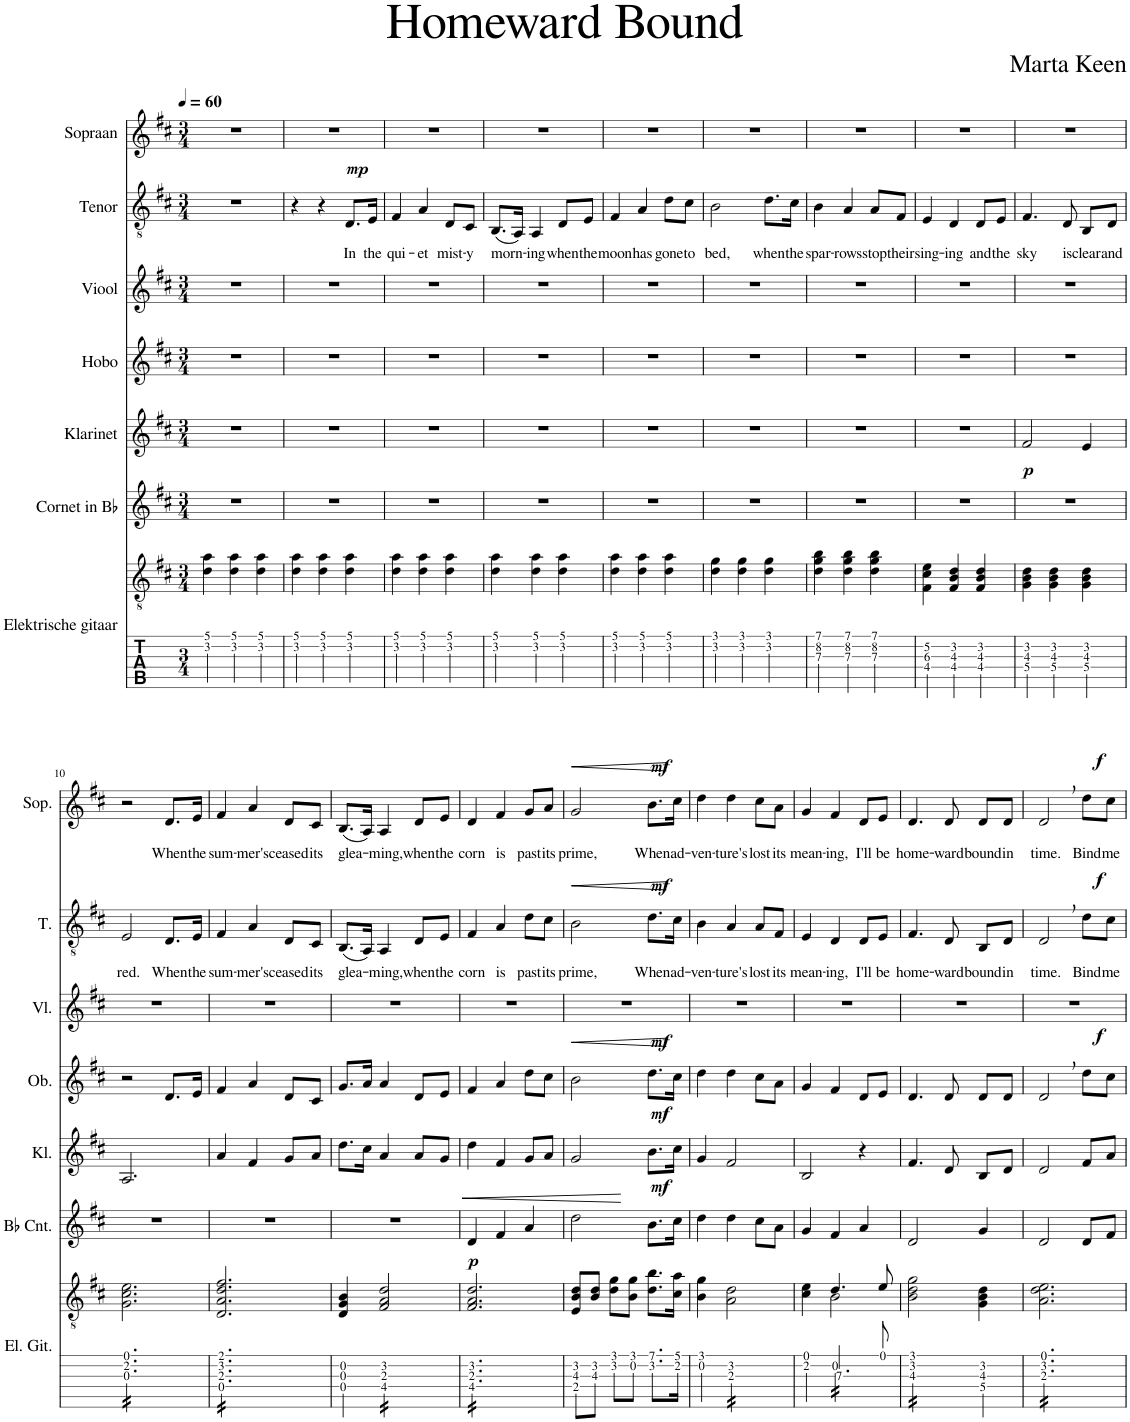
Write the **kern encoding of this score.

**kern	**kern	**kern	**dynam	**kern	**dynam	**kern	**dynam	**kern	**kern	**text	**dynam	**kern	**text	**dynam
*part7	*part7	*part6	*part6	*part5	*part5	*part4	*part4	*part3	*part2	*part2	*part2	*part1	*part1	*part1
*staff8	*staff7	*staff6	*staff6	*staff5	*staff5	*staff4	*staff4	*staff3	*staff2	*staff2	*staff2	*staff1	*staff1	*staff1
*I"Elektrische gitaar	*	*I"Cornet in Bb	*	*I"Klarinet	*	*I"Hobo	*	*I"Viool	*I"Tenor	*	*	*I"Sopraan	*	*
*I'El. Git.	*	*	*	*I'Kl.	*	*	*	*I'Vl.	*I'T.	*	*	*I'Sop.	*	*
*stria6	*	*	*	*	*	*	*	*	*	*	*	*	*	*
*	*clefGv2	*clefG2	*	*clefG2	*	*clefG2	*	*clefG2	*clefGv2	*	*	*clefG2	*	*
*	*	*ITrd1c2	*	*ITrd1c2	*	*	*	*	*	*	*	*	*	*
*k[f#c#]	*k[f#c#]	*k[f#c#]	*	*k[f#c#]	*	*k[f#c#]	*	*k[f#c#]	*k[f#c#]	*	*	*k[f#c#]	*	*
*M3/4	*M3/4	*M3/4	*	*M3/4	*	*M3/4	*	*M3/4	*M3/4	*	*	*M3/4	*	*
*MM60	*MM60	*MM60	*	*MM60	*	*MM60	*	*MM60	*MM60	*	*	*MM60	*	*
=1	=1	=1	=1	=1	=1	=1	=1	=1	=1	=1	=1	=1	=1	=1
4d\ 4a\	4d\ 4a\	2.r	.	2.r	.	2.r	.	2.r	2.r	.	.	2.r	.	.
4d\ 4a\	4d\ 4a\	.	.	.	.	.	.	.	.	.	.	.	.	.
4d\ 4a\	4d\ 4a\	.	.	.	.	.	.	.	.	.	.	.	.	.
=2	=2	=2	=2	=2	=2	=2	=2	=2	=2	=2	=2	=2	=2	=2
4d\ 4a\	4d\ 4a\	2.r	.	2.r	.	2.r	.	2.r	4r	.	.	2.r	.	.
4d\ 4a\	4d\ 4a\	.	.	.	.	.	.	.	4r	.	.	.	.	.
!	!	!	!	!	!	!	!	!	!	!LO:LY:b	!LO:DY:a	!	!	!
4d\ 4a\	4d\ 4a\	.	.	.	.	.	.	.	8.D/L	In	mp	.	.	.
!	!	!	!	!	!	!	!	!	!	!LO:LY:b	!	!	!	!
.	.	.	.	.	.	.	.	.	16E/Jk	the	.	.	.	.
=3	=3	=3	=3	=3	=3	=3	=3	=3	=3	=3	=3	=3	=3	=3
!	!	!	!	!	!	!	!	!	!	!LO:LY:b	!	!	!	!
4d\ 4a\	4d\ 4a\	2.r	.	2.r	.	2.r	.	2.r	4F#/	qui-	.	2.r	.	.
!	!	!	!	!	!	!	!	!	!	!LO:LY:b	!	!	!	!
4d\ 4a\	4d\ 4a\	.	.	.	.	.	.	.	4A/	-et	.	.	.	.
!	!	!	!	!	!	!	!	!	!	!LO:LY:b	!	!	!	!
4d\ 4a\	4d\ 4a\	.	.	.	.	.	.	.	8D/L	mist-	.	.	.	.
!	!	!	!	!	!	!	!	!	!	!LO:LY:b	!	!	!	!
.	.	.	.	.	.	.	.	.	8C#/J	-y	.	.	.	.
=4	=4	=4	=4	=4	=4	=4	=4	=4	=4	=4	=4	=4	=4	=4
!	!	!	!	!	!	!	!	!	!	!LO:LY:b	!	!	!	!
4d\ 4a\	4d\ 4a\	2.r	.	2.r	.	2.r	.	2.r	(8.BB/L	morn-	.	2.r	.	.
.	.	.	.	.	.	.	.	.	16AA/Jk)	.	.	.	.	.
!	!	!	!	!	!	!	!	!	!	!LO:LY:b	!	!	!	!
4d\ 4a\	4d\ 4a\	.	.	.	.	.	.	.	4AA/	-ing	.	.	.	.
!	!	!	!	!	!	!	!	!	!	!LO:LY:b	!	!	!	!
4d\ 4a\	4d\ 4a\	.	.	.	.	.	.	.	8D/L	when	.	.	.	.
!	!	!	!	!	!	!	!	!	!	!LO:LY:b	!	!	!	!
.	.	.	.	.	.	.	.	.	8E/J	the	.	.	.	.
=5	=5	=5	=5	=5	=5	=5	=5	=5	=5	=5	=5	=5	=5	=5
!	!	!	!	!	!	!	!	!	!	!LO:LY:b	!	!	!	!
4d\ 4a\	4d\ 4a\	2.r	.	2.r	.	2.r	.	2.r	4F#/	moon	.	2.r	.	.
!	!	!	!	!	!	!	!	!	!	!LO:LY:b	!	!	!	!
4d\ 4a\	4d\ 4a\	.	.	.	.	.	.	.	4A/	has	.	.	.	.
!	!	!	!	!	!	!	!	!	!	!LO:LY:b	!	!	!	!
4d\ 4a\	4d\ 4a\	.	.	.	.	.	.	.	8d\L	gone	.	.	.	.
!	!	!	!	!	!	!	!	!	!	!LO:LY:b	!	!	!	!
.	.	.	.	.	.	.	.	.	8c#\J	to	.	.	.	.
=6	=6	=6	=6	=6	=6	=6	=6	=6	=6	=6	=6	=6	=6	=6
!	!	!	!	!	!	!	!	!	!	!LO:LY:b	!	!	!	!
4d\ 4g\	4d\ 4g\	2.r	.	2.r	.	2.r	.	2.r	2B\	bed,	.	2.r	.	.
4d\ 4g\	4d\ 4g\	.	.	.	.	.	.	.	.	.	.	.	.	.
!	!	!	!	!	!	!	!	!	!	!LO:LY:b	!	!	!	!
4d\ 4g\	4d\ 4g\	.	.	.	.	.	.	.	8.d\L	when	.	.	.	.
!	!	!	!	!	!	!	!	!	!	!LO:LY:b	!	!	!	!
.	.	.	.	.	.	.	.	.	16c#\Jk	the	.	.	.	.
=7	=7	=7	=7	=7	=7	=7	=7	=7	=7	=7	=7	=7	=7	=7
!	!	!	!	!	!	!	!	!	!	!LO:LY:b	!	!	!	!
4d\ 4g\ 4b\	4d\ 4g\ 4b\	2.r	.	2.r	.	2.r	.	2.r	4B\	spar-	.	2.r	.	.
!	!	!	!	!	!	!	!	!	!	!LO:LY:b	!	!	!	!
4d\ 4g\ 4b\	4d\ 4g\ 4b\	.	.	.	.	.	.	.	4A/	-rows	.	.	.	.
!	!	!	!	!	!	!	!	!	!	!LO:LY:b	!	!	!	!
4d\ 4g\ 4b\	4d\ 4g\ 4b\	.	.	.	.	.	.	.	8A/L	stop	.	.	.	.
!	!	!	!	!	!	!	!	!	!	!LO:LY:b	!	!	!	!
.	.	.	.	.	.	.	.	.	8F#/J	their	.	.	.	.
=8	=8	=8	=8	=8	=8	=8	=8	=8	=8	=8	=8	=8	=8	=8
!	!	!	!	!	!	!	!	!	!	!LO:LY:b	!	!	!	!
4F#\ 4c#\ 4e\	4F#\ 4c#\ 4e\	2.r	.	2.r	.	2.r	.	2.r	4E/	sing-	.	2.r	.	.
!	!	!	!	!	!	!	!	!	!	!LO:LY:b	!	!	!	!
4F#\ 4B\ 4d\	4F#/ 4B/ 4d/	.	.	.	.	.	.	.	4D/	-ing	.	.	.	.
!	!	!	!	!	!	!	!	!	!	!LO:LY:b	!	!	!	!
4F#\ 4B\ 4d\	4F#/ 4B/ 4d/	.	.	.	.	.	.	.	8D/L	and	.	.	.	.
!	!	!	!	!	!	!	!	!	!	!LO:LY:b	!	!	!	!
.	.	.	.	.	.	.	.	.	8E/J	the	.	.	.	.
=9	=9	=9	=9	=9	=9	=9	=9	=9	=9	=9	=9	=9	=9	=9
!	!	!	!	!	!LO:DY:b	!	!	!	!	!LO:LY:b	!	!	!	!
4G\ 4B\ 4d\	4G\ 4B\ 4d\	2.r	.	2f#/	p	2.r	.	2.r	4.F#/	sky	.	2.r	.	.
4G\ 4B\ 4d\	4G\ 4B\ 4d\	.	.	.	.	.	.	.	.	.	.	.	.	.
!	!	!	!	!	!	!	!	!	!	!LO:LY:b	!	!	!	!
.	.	.	.	.	.	.	.	.	8D/	is	.	.	.	.
!	!	!	!	!	!	!	!	!	!	!LO:LY:b	!	!	!	!
4G\ 4B\ 4d\	4G\ 4B\ 4d\	.	.	4e/	.	.	.	.	8BB/L	clear	.	.	.	.
!	!	!	!	!	!	!	!	!	!	!LO:LY:b	!	!	!	!
.	.	.	.	.	.	.	.	.	8D/J	and	.	.	.	.
!!LO:LB:g=z
=10	=10	=10	=10	=10	=10	=10	=10	=10	=10	=10	=10	=10	=10	=10
!	!	!	!	!	!	!	!	!	!	!LO:LY:b	!	!	!	!
2.G\ 2.c#\ 2.e\	2.G\ 2.c#\ 2.e\	2.r	.	2.A/	.	2r	.	2.r	2E/	red.	.	2r	.	.
!	!	!	!	!	!	!	!	!	!	!LO:LY:b	!	!	!LO:LY:b	!
.	.	.	.	.	.	8.d/L	.	.	8.D/L	When	.	8.d/L	When	.
!	!	!	!	!	!	!	!	!	!	!LO:LY:b	!	!	!LO:LY:b	!
.	.	.	.	.	.	16e/Jk	.	.	16E/Jk	the	.	16e/Jk	the	.
=11	=11	=11	=11	=11	=11	=11	=11	=11	=11	=11	=11	=11	=11	=11
!	!	!	!	!	!	!	!	!	!	!LO:LY:b	!	!	!LO:LY:b	!
2.D\ 2.A\ 2.d\ 2.f#\	2.D/ 2.A/ 2.d/ 2.f#/	2.r	.	4a/	.	4f#/	.	2.r	4F#/	sum-	.	4f#/	sum-	.
!	!	!	!	!	!	!	!	!	!	!LO:LY:b	!	!	!LO:LY:b	!
.	.	.	.	4f#/	.	4a/	.	.	4A/	-mer's	.	4a/	-mer's	.
!	!	!	!	!	!	!	!	!	!	!LO:LY:b	!	!	!LO:LY:b	!
.	.	.	.	8g/L	.	8d/L	.	.	8D/L	ceased	.	8d/L	ceased	.
!	!	!	!	!	!	!	!	!	!	!LO:LY:b	!	!	!LO:LY:b	!
.	.	.	.	8a/J	.	8c#/J	.	.	8C#/J	its	.	8c#/J	its	.
=12	=12	=12	=12	=12	=12	=12	=12	=12	=12	=12	=12	=12	=12	=12
!	!	!	!	!	!	!	!	!	!	!LO:LY:b	!	!	!LO:LY:b	!
4D\ 4G\ 4B\	4D/ 4G/ 4B/	2.r	.	8.dd\L	.	8.g/L	.	2.r	(8.BB/L	glea-	.	(8.B/L	glea-	.
.	.	.	.	16cc#\Jk	.	16a/Jk	.	.	16AA/Jk)	.	.	16A/Jk)	.	.
!	!	!	!	!	!	!	!	!	!	!LO:LY:b	!	!	!LO:LY:b	!
2F#\ 2A\ 2d\	2F#/ 2A/ 2d/	.	.	4a/	.	4a/	.	.	4AA/	-ming,	.	4A/	-ming,	.
!	!	!	!	!	!	!	!	!	!	!LO:LY:b	!	!	!LO:LY:b	!
.	.	.	.	8a/L	.	8d/L	.	.	8D/L	when	.	8d/L	when	.
!	!	!	!	!	!	!	!	!	!	!LO:LY:b	!	!	!LO:LY:b	!
.	.	.	.	8g/J	.	8e/J	.	.	8E/J	the	.	8e/J	the	.
=13	=13	=13	=13	=13	=13	=13	=13	=13	=13	=13	=13	=13	=13	=13
!	!	!	!LO:HP:b	!	!	!	!	!	!	!LO:LY:b	!	!	!LO:LY:b	!
!	!	!	!LO:DY:n=1:b	!	!	!	!	!	!	!	!	!	!	!
2.F#\ 2.A\ 2.d\	2.F#/ 2.A/ 2.d/	4d/	< p	4dd\	.	4f#/	.	2.r	4F#/	corn	.	4d/	corn	.
!	!	!	!	!	!	!	!	!	!	!LO:LY:b	!	!	!LO:LY:b	!
.	.	4f#/	.	4f#/	.	4a/	.	.	4A/	is	.	4f#/	is	.
!	!	!	!	!	!	!	!	!	!	!LO:LY:b	!	!	!LO:LY:b	!
.	.	4a/	.	8g/L	.	8dd\L	.	.	8d\L	past	.	8g/L	past	.
!	!	!	!	!	!	!	!	!	!	!LO:LY:b	!	!	!LO:LY:b	!
.	.	.	.	8a/J	.	8cc#\J	.	.	8c#\J	its	.	8a/J	its	.
.	.	.	[	.	.	.	.	.	.	.	.	.	.	.
=14	=14	=14	=14	=14	=14	=14	=14	=14	=14	=14	=14	=14	=14	=14
!	!	!	!	!	!	!	!LO:HP:b	!	!	!LO:LY:b	!LO:HP:b	!	!LO:LY:b	!LO:HP:b
8E\ 8B\ 8d\L	8E/ 8B/ 8d/L	2dd\	.	2g/	.	2b\	<	2.r	2B\	prime,	<	2g/	prime,	<
8B\ 8d\J	8B/ 8d/J	.	.	.	.	.	.	.	.	.	.	.	.	.
8d\ 8g\L	8d\ 8g\L	.	.	.	.	.	.	.	.	.	.	.	.	.
8B\ 8g\J	8B\ 8g\J	.	.	.	.	.	.	.	.	.	.	.	.	.
!	!	!	!LO:DY:a	!	!LO:DY:a	!	!LO:DY:a	!	!	!LO:LY:b	!LO:DY:a	!	!LO:LY:b	!LO:DY:a
8.d\ 8.b\L	8.d\ 8.b\L	8.b\L	mf	8.b\L	mf	8.dd\L	mf	.	8.d\L	When	mf	8.b\L	When	mf
!	!	!	!	!	!	!	!	!	!	!LO:LY:b	!	!	!LO:LY:b	!
16c#\ 16a\Jk	16c#\ 16a\Jk	16cc#\Jk	.	16cc#\Jk	.	16cc#\Jk	[	.	16c#\Jk	ad-	[	16cc#\Jk	ad-	[
=15	=15	=15	=15	=15	=15	=15	=15	=15	=15	=15	=15	=15	=15	=15
!	!	!	!	!	!	!	!	!	!	!LO:LY:b	!	!	!LO:LY:b	!
4B\ 4g\	4B\ 4g\	4dd\	.	4g/	.	4dd\	.	2.r	4B\	-ven-	.	4dd\	-ven-	.
!	!	!	!	!	!	!	!	!	!	!LO:LY:b	!	!	!LO:LY:b	!
2A\ 2d\	2A\ 2d\	4dd\	.	2f#/	.	4dd\	.	.	4A/	-ture's	.	4dd\	-ture's	.
!	!	!	!	!	!	!	!	!	!	!LO:LY:b	!	!	!LO:LY:b	!
.	.	8cc#\L	.	.	.	8cc#\L	.	.	8A/L	lost	.	8cc#\L	lost	.
!	!	!	!	!	!	!	!	!	!	!LO:LY:b	!	!	!LO:LY:b	!
.	.	8a\J	.	.	.	8a\J	.	.	8F#/J	its	.	8a\J	its	.
=16	=16	=16	=16	=16	=16	=16	=16	=16	=16	=16	=16	=16	=16	=16
*^	*^	*	*	*	*	*	*	*	*	*	*	*	*	*
!	!	!	!	!	!	!	!	!	!	!	!	!LO:LY:b	!	!	!LO:LY:b	!
4ryy	4c#\ 4e\	4ryy	4c#\ 4e\	4g/	.	2B/	.	4g/	.	2.r	4E/	mean-	.	4g/	mean-	.
!	!	!	!	!	!	!	!	!	!	!	!	!LO:LY:b	!	!	!LO:LY:b	!
4.d/	2B\	4.d/	2B\	4f#/	.	.	.	4f#/	.	.	4D/	-ing,	.	4f#/	-ing,	.
!	!	!	!	!	!	!	!	!	!	!	!	!LO:LY:b	!	!	!LO:LY:b	!
.	.	.	.	4a/	.	4r	.	8d/L	.	.	8D/L	I'll	.	8d/L	I'll	.
!	!	!	!	!	!	!	!	!	!	!	!	!LO:LY:b	!	!	!LO:LY:b	!
8e/	.	8e/	.	.	.	.	.	8e/J	.	.	8E/J	be	.	8e/J	be	.
*v	*v	*	*	*	*	*	*	*	*	*	*	*	*	*	*	*
*	*v	*v	*	*	*	*	*	*	*	*	*	*	*	*	*
=17	=17	=17	=17	=17	=17	=17	=17	=17	=17	=17	=17	=17	=17	=17
!	!	!	!	!	!	!	!	!	!	!LO:LY:b	!	!	!LO:LY:b	!
2B\ 2d\ 2g\	2B\ 2d\ 2g\	2d/	.	4.f#/	.	4.d/	.	2.r	4.F#/	home-	.	4.d/	home-	.
!	!	!	!	!	!	!	!	!	!	!LO:LY:b	!	!	!LO:LY:b	!
.	.	.	.	8d/	.	8d/	.	.	8D/	-ward	.	8d/	-ward	.
!	!	!	!	!	!	!	!	!	!	!LO:LY:b	!	!	!LO:LY:b	!
4G\ 4B\ 4d\	4G\ 4B\ 4d\	4g/	.	8B/L	.	8d/L	.	.	8BB/L	bound	.	8d/L	bound	.
!	!	!	!	!	!	!	!	!	!	!LO:LY:b	!	!	!LO:LY:b	!
.	.	.	.	8d/J	.	8d/J	.	.	8D/J	in	.	8d/J	in	.
=18	=18	=18	=18	=18	=18	=18	=18	=18	=18	=18	=18	=18	=18	=18
!	!	!	!	!	!	!	!	!	!	!LO:LY:b	!	!	!LO:LY:b	!
2.A\ 2.d\ 2.e\	2.A\ 2.d\ 2.e\	2d/	.	2d/	.	2d,/	.	2.r	2D,/	time.	.	2d,/	time.	.
!	!	!	!	!	!	!	!LO:DY:a	!	!	!LO:LY:b	!LO:DY:a	!	!LO:LY:b	!LO:DY:a
.	.	8d/L	.	8f#/L	.	8dd\L	f	.	8d\L	Bind	f	8dd\L	Bind	f
!	!	!	!	!	!	!	!	!	!	!LO:LY:b	!	!	!LO:LY:b	!
.	.	8f#/J	.	8a/J	.	8cc#\J	.	.	8c#\J	me	.	8cc#\J	me	.
=	=	=	=	=	=	=	=	=	=	=	=	=	=	=
*-	*-	*-	*-	*-	*-	*-	*-	*-	*-	*-	*-	*-	*-	*-
